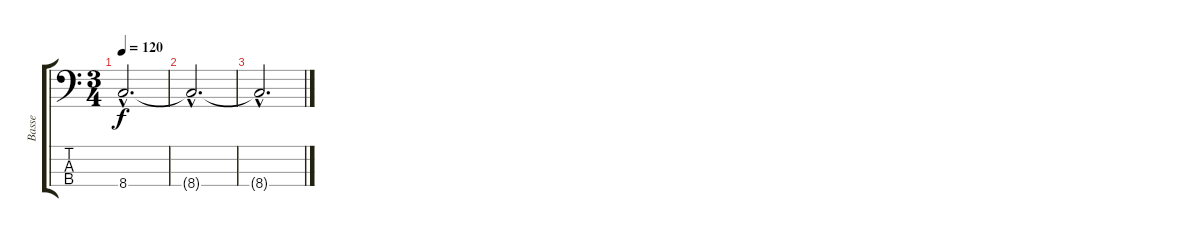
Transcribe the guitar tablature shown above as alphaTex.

\track ("Basse" "Basse") {instrument acousticguitarnylon}
\staff {score tabs}
\tuning (G2 D2 A1 E1) {hide}
\ts (3 4)
\tempo 120
\clef f4
\ks c
8.4{hac t}.2{d dy f volume 5} |
8.4{hac t}.2{d volume 3} |
8.4{hac t}.2{d}
